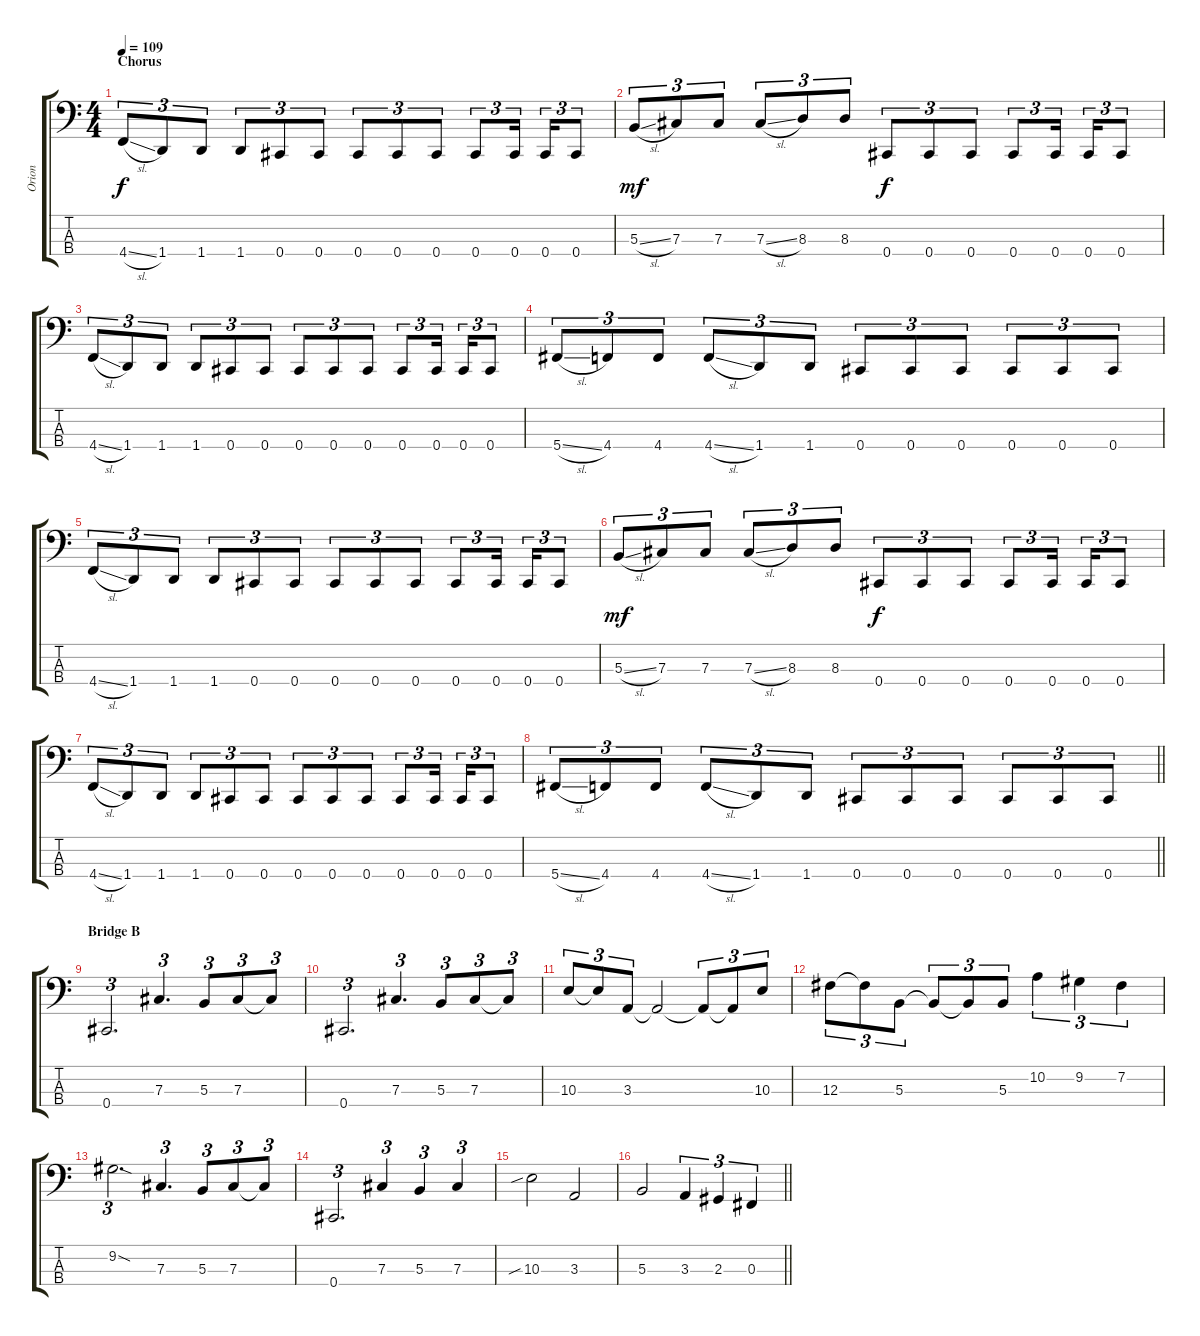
\track ("Orion" "Orion") {instrument electricbassfinger}
\staff {score tabs}
\tuning (E2 B1 Gb1 Db1) {hide}
\ts (4 4)
\section ("" "Chorus")
\tempo 109
\clef f4
\ks c
4.4{sl}.8{tu (3 2) dy f} 1.4.8{tu (3 2)} 1.4.8{tu (3 2)} 1.4.8{tu (3 2)} 0.4.8{tu (3 2)} 0.4.8{tu (3 2)} 0.4.8{tu (3 2)} 0.4.8{tu (3 2)} 0.4.8{tu (3 2)} 0.4.8{tu (3 2)} 0.4.16{tu (3 2) beam splitsecondary} 0.4.16{tu (3 2)} 0.4.8{tu (3 2)} |
5.3{sl}.8{tu (3 2) dy mf} 7.3.8{tu (3 2)} 7.3.8{tu (3 2)} 7.3{sl}.8{tu (3 2)} 8.3.8{tu (3 2)} 8.3.8{tu (3 2)} 0.4.8{tu (3 2) dy f} 0.4.8{tu (3 2)} 0.4.8{tu (3 2)} 0.4.8{tu (3 2)} 0.4.16{tu (3 2) beam splitsecondary} 0.4.16{tu (3 2)} 0.4.8{tu (3 2)} |
4.4{sl}.8{tu (3 2)} 1.4.8{tu (3 2)} 1.4.8{tu (3 2)} 1.4.8{tu (3 2)} 0.4.8{tu (3 2)} 0.4.8{tu (3 2)} 0.4.8{tu (3 2)} 0.4.8{tu (3 2)} 0.4.8{tu (3 2)} 0.4.8{tu (3 2)} 0.4.16{tu (3 2) beam splitsecondary} 0.4.16{tu (3 2)} 0.4.8{tu (3 2)} |
5.4{sl}.8{tu (3 2)} 4.4.8{tu (3 2)} 4.4.8{tu (3 2)} 4.4{sl}.8{tu (3 2)} 1.4.8{tu (3 2)} 1.4.8{tu (3 2)} 0.4.8{tu (3 2)} 0.4.8{tu (3 2)} 0.4.8{tu (3 2)} 0.4.8{tu (3 2)} 0.4.8{tu (3 2)} 0.4.8{tu (3 2)} |
4.4{sl}.8{tu (3 2)} 1.4.8{tu (3 2)} 1.4.8{tu (3 2)} 1.4.8{tu (3 2)} 0.4.8{tu (3 2)} 0.4.8{tu (3 2)} 0.4.8{tu (3 2)} 0.4.8{tu (3 2)} 0.4.8{tu (3 2)} 0.4.8{tu (3 2)} 0.4.16{tu (3 2) beam splitsecondary} 0.4.16{tu (3 2)} 0.4.8{tu (3 2)} |
5.3{sl}.8{tu (3 2) dy mf} 7.3.8{tu (3 2)} 7.3.8{tu (3 2)} 7.3{sl}.8{tu (3 2)} 8.3.8{tu (3 2)} 8.3.8{tu (3 2)} 0.4.8{tu (3 2) dy f} 0.4.8{tu (3 2)} 0.4.8{tu (3 2)} 0.4.8{tu (3 2)} 0.4.16{tu (3 2) beam splitsecondary} 0.4.16{tu (3 2)} 0.4.8{tu (3 2)} |
4.4{sl}.8{tu (3 2)} 1.4.8{tu (3 2)} 1.4.8{tu (3 2)} 1.4.8{tu (3 2)} 0.4.8{tu (3 2)} 0.4.8{tu (3 2)} 0.4.8{tu (3 2)} 0.4.8{tu (3 2)} 0.4.8{tu (3 2)} 0.4.8{tu (3 2)} 0.4.16{tu (3 2) beam splitsecondary} 0.4.16{tu (3 2)} 0.4.8{tu (3 2)} |
\barLineRight lightlight
5.4{sl}.8{tu (3 2)} 4.4.8{tu (3 2)} 4.4.8{tu (3 2)} 4.4{sl}.8{tu (3 2)} 1.4.8{tu (3 2)} 1.4.8{tu (3 2)} 0.4.8{tu (3 2)} 0.4.8{tu (3 2)} 0.4.8{tu (3 2)} 0.4.8{tu (3 2)} 0.4.8{tu (3 2)} 0.4.8{tu (3 2)} |
\section ("" "Bridge B")
0.4.2{d tu (3 2)} 7.3.4{d tu (3 2)} 5.3.8{tu (3 2)} 7.3.8{tu (3 2)} 7.3{t}.8{tu (3 2)} |
0.4.2{d tu (3 2)} 7.3.4{d tu (3 2)} 5.3.8{tu (3 2)} 7.3.8{tu (3 2)} 7.3{t}.8{tu (3 2)} |
10.3.8{tu (3 2)} 10.3{t}.8{tu (3 2)} 3.3.8{tu (3 2)} 3.3{t}.2 3.3{t}.8{tu (3 2)} 3.3{t}.8{tu (3 2)} 10.3.8{tu (3 2)} |
12.3.8{tu (3 2)} 12.3{t}.8{tu (3 2)} 5.3.8{tu (3 2)} 5.3{t}.8{tu (3 2)} 5.3{t}.8{tu (3 2)} 5.3.8{tu (3 2)} 10.2.4{tu (3 2)} 9.2.4{tu (3 2)} 7.2.4{tu (3 2)} |
9.2{sod}.2{d tu (3 2)} 7.3.4{d tu (3 2)} 5.3.8{tu (3 2)} 7.3.8{tu (3 2)} 7.3{t}.8{tu (3 2)} |
0.4.2{d tu (3 2)} 7.3.4{tu (3 2)} 5.3.4{tu (3 2)} 7.3.4{tu (3 2)} |
10.3{sib}.2 3.3.2 |
\barLineRight lightlight
5.3.2 3.3.4{tu (3 2)} 2.3.4{tu (3 2)} 0.3.4{tu (3 2)}
